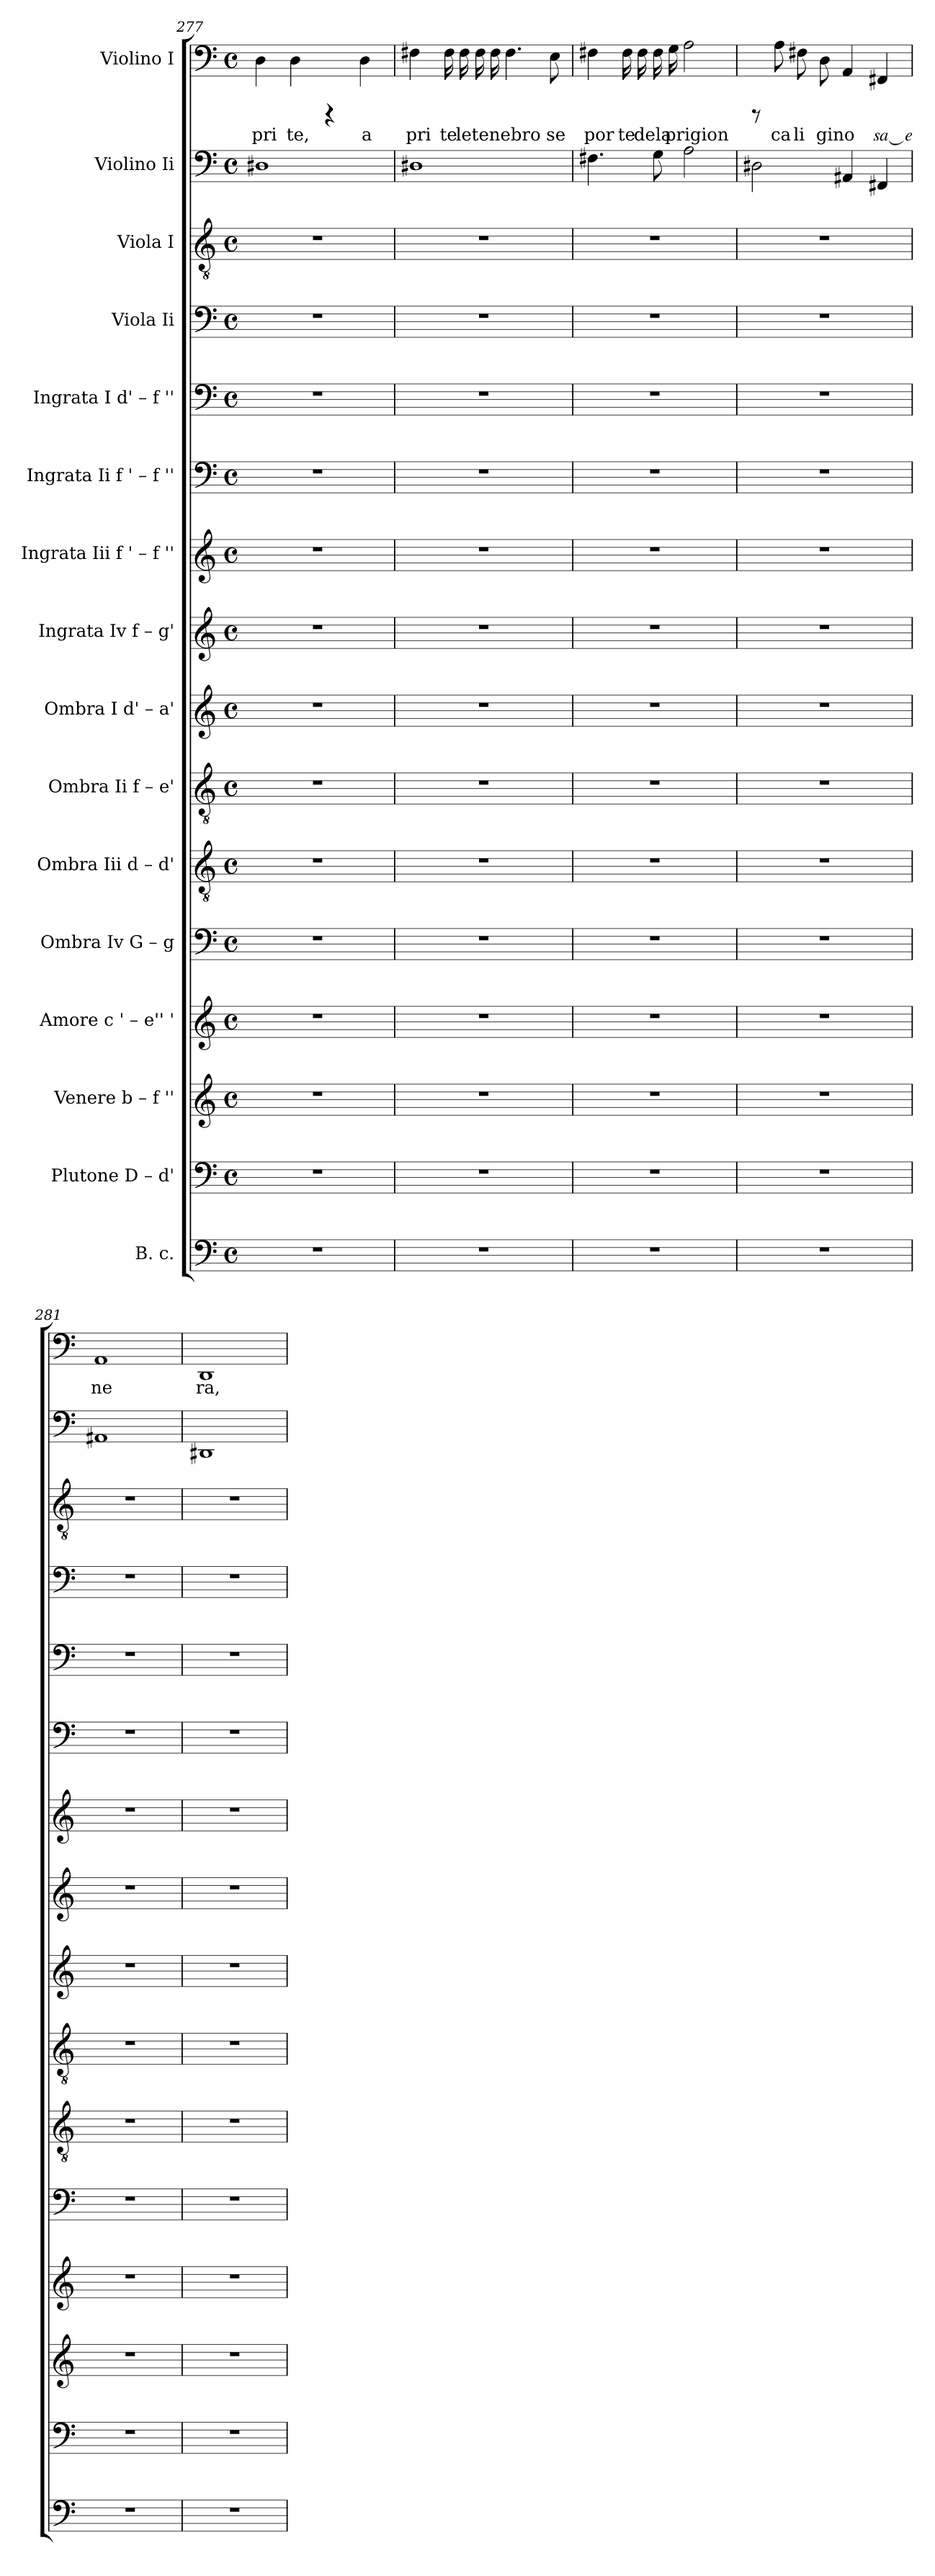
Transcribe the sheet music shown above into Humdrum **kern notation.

**kern	**kern	**kern	**kern	**kern	**kern	**kern	**kern	**kern	**kern	**kern	**kern	**kern	**kern	**kern	**kern	**text
*part16	*part15	*part14	*part13	*part12	*part11	*part10	*part9	*part8	*part7	*part6	*part5	*part4	*part3	*part2	*part1	*part1
*staff16	*staff15	*staff14	*staff13	*staff12	*staff11	*staff10	*staff9	*staff8	*staff7	*staff6	*staff5	*staff4	*staff3	*staff2	*staff1	*staff1
*I"B. c.	*I"Plutone  D – d'	*I"Venere  b – f ''	*I"Amore  c ' – e''  '	*I"Ombra Iv  G – g	*I"Ombra Iii  d – d'	*I"Ombra Ii  f – e'	*I"Ombra I  d' – a'	*I"Ingrata Iv  f – g'	*I"Ingrata Iii  f ' – f ''	*I"Ingrata Ii  f ' – f ''	*I"Ingrata I  d' – f ''	*I"Viola Ii	*I"Viola I	*I"Violino Ii	*I"Violino I	*
*clefF4	*clefF4	*clefG2	*clefG2	*clefF4	*clefGv2	*clefGv2	*clefG2	*clefG2	*clefG2	*clefF4	*clefF4	*clefF4	*clefGv2	*clefF4	*clefF4	*
*k[]	*k[]	*k[]	*k[]	*k[]	*k[]	*k[]	*k[]	*k[]	*k[]	*k[]	*k[]	*k[]	*k[]	*k[]	*k[]	*
*C:	*C:	*C:	*C:	*C:	*C:	*C:	*C:	*C:	*C:	*C:	*C:	*C:	*C:	*C:	*C:	*
*M4/4	*M4/4	*M4/4	*M4/4	*M4/4	*M4/4	*M4/4	*M4/4	*M4/4	*M4/4	*M4/4	*M4/4	*M4/4	*M4/4	*M4/4	*M4/4	*
*met(c)	*met(c)	*met(c)	*met(c)	*met(c)	*met(c)	*met(c)	*met(c)	*met(c)	*met(c)	*met(c)	*met(c)	*met(c)	*met(c)	*met(c)	*met(c)	*
=277	=277	=277	=277	=277	=277	=277	=277	=277	=277	=277	=277	=277	=277	=277	=277	=277
!	!	!	!	!	!	!	!	!	!	!	!	!	!	!	!	!LO:LY:b:cj
1r	1r	1r	1r	1r	1r	1r	1r	1r	1r	1r	1r	1r	1r	1D#	4D\	pri
!	!	!	!	!	!	!	!	!	!	!	!	!	!	!	!	!LO:LY:b:cj
.	.	.	.	.	.	.	.	.	.	.	.	.	.	.	4D\	te,
.	.	.	.	.	.	.	.	.	.	.	.	.	.	.	4rCCC	.
!	!	!	!	!	!	!	!	!	!	!	!	!	!	!	!	!LO:LY:b:cj
.	.	.	.	.	.	.	.	.	.	.	.	.	.	.	4D\	a
=278	=278	=278	=278	=278	=278	=278	=278	=278	=278	=278	=278	=278	=278	=278	=278	=278
!	!	!	!	!	!	!	!	!	!	!	!	!	!	!	!	!LO:LY:b:cj
1r	1r	1r	1r	1r	1r	1r	1r	1r	1r	1r	1r	1r	1r	1D#	4F#X\	pri
!	!	!	!	!	!	!	!	!	!	!	!	!	!	!	!	!LO:LY:b:cj
.	.	.	.	.	.	.	.	.	.	.	.	.	.	.	16F#\	te
!	!	!	!	!	!	!	!	!	!	!	!	!	!	!	!	!LO:LY:b:cj
.	.	.	.	.	.	.	.	.	.	.	.	.	.	.	16F#\	le
!	!	!	!	!	!	!	!	!	!	!	!	!	!	!	!	!LO:LY:b:cj
.	.	.	.	.	.	.	.	.	.	.	.	.	.	.	16F#\	tenebro
!	!	!	!	!	!	!	!	!	!	!	!	!	!	!	!	!LO:LY:b:cj
.	.	.	.	.	.	.	.	.	.	.	.	.	.	.	16F#\	.
!	!	!	!	!	!	!	!	!	!	!	!	!	!	!	!	!LO:LY:b:cj
.	.	.	.	.	.	.	.	.	.	.	.	.	.	.	4.F#\	.
!	!	!	!	!	!	!	!	!	!	!	!	!	!	!	!	!LO:LY:b:cj
.	.	.	.	.	.	.	.	.	.	.	.	.	.	.	8E\	se
=279	=279	=279	=279	=279	=279	=279	=279	=279	=279	=279	=279	=279	=279	=279	=279	=279
!	!	!	!	!	!	!	!	!	!	!	!	!	!	!	!	!LO:LY:b:cj
1r	1r	1r	1r	1r	1r	1r	1r	1r	1r	1r	1r	1r	1r	4.F#X\	4F#X\	por
!	!	!	!	!	!	!	!	!	!	!	!	!	!	!	!	!LO:LY:b:cj
.	.	.	.	.	.	.	.	.	.	.	.	.	.	.	16F#\	te
!	!	!	!	!	!	!	!	!	!	!	!	!	!	!	!	!LO:LY:b:cj
.	.	.	.	.	.	.	.	.	.	.	.	.	.	.	16F#\	dela
!	!	!	!	!	!	!	!	!	!	!	!	!	!	!	!	!LO:LY:b:cj
.	.	.	.	.	.	.	.	.	.	.	.	.	.	8G\	16F#\	.
!	!	!	!	!	!	!	!	!	!	!	!	!	!	!	!	!LO:LY:b:cj
.	.	.	.	.	.	.	.	.	.	.	.	.	.	.	16G\	prigion
!	!	!	!	!	!	!	!	!	!	!	!	!	!	!	!	!LO:LY:b:cj
.	.	.	.	.	.	.	.	.	.	.	.	.	.	2A\	2A\	.
=280	=280	=280	=280	=280	=280	=280	=280	=280	=280	=280	=280	=280	=280	=280	=280	=280
1r	1r	1r	1r	1r	1r	1r	1r	1r	1r	1r	1r	1r	1r	2D#\	8rCCC	.
!	!	!	!	!	!	!	!	!	!	!	!	!	!	!	!	!LO:LY:b:cj
.	.	.	.	.	.	.	.	.	.	.	.	.	.	.	8A\	ca
!	!	!	!	!	!	!	!	!	!	!	!	!	!	!	!	!LO:LY:b:cj
.	.	.	.	.	.	.	.	.	.	.	.	.	.	.	8F#X\	li
!	!	!	!	!	!	!	!	!	!	!	!	!	!	!	!	!LO:LY:b:cj
.	.	.	.	.	.	.	.	.	.	.	.	.	.	.	8D\	gino
!	!	!	!	!	!	!	!	!	!	!	!	!	!	!	!	!LO:LY:b:cj
.	.	.	.	.	.	.	.	.	.	.	.	.	.	4AA#/	4AA/	.
!	!	!	!	!	!	!	!	!	!	!	!	!	!	!	!	!LO:LY:b:cj
.	.	.	.	.	.	.	.	.	.	.	.	.	.	4FF#X/	4FF#X/	sa‿e
=281	=281	=281	=281	=281	=281	=281	=281	=281	=281	=281	=281	=281	=281	=281	=281	=281
!	!	!	!	!	!	!	!	!	!	!	!	!	!	!	!	!LO:LY:b:cj
1r	1r	1r	1r	1r	1r	1r	1r	1r	1r	1r	1r	1r	1r	1AA#	1AA	ne
!!LO:LB:g=z
=282	=282	=282	=282	=282	=282	=282	=282	=282	=282	=282	=282	=282	=282	=282	=282	=282
!	!	!	!	!	!	!	!	!	!	!	!	!	!	!	!	!LO:LY:b:cj
1r	1r	1r	1r	1r	1r	1r	1r	1r	1r	1r	1r	1r	1r	1DD#	1DD	ra,
=	=	=	=	=	=	=	=	=	=	=	=	=	=	=	=	=
*-	*-	*-	*-	*-	*-	*-	*-	*-	*-	*-	*-	*-	*-	*-	*-	*-
